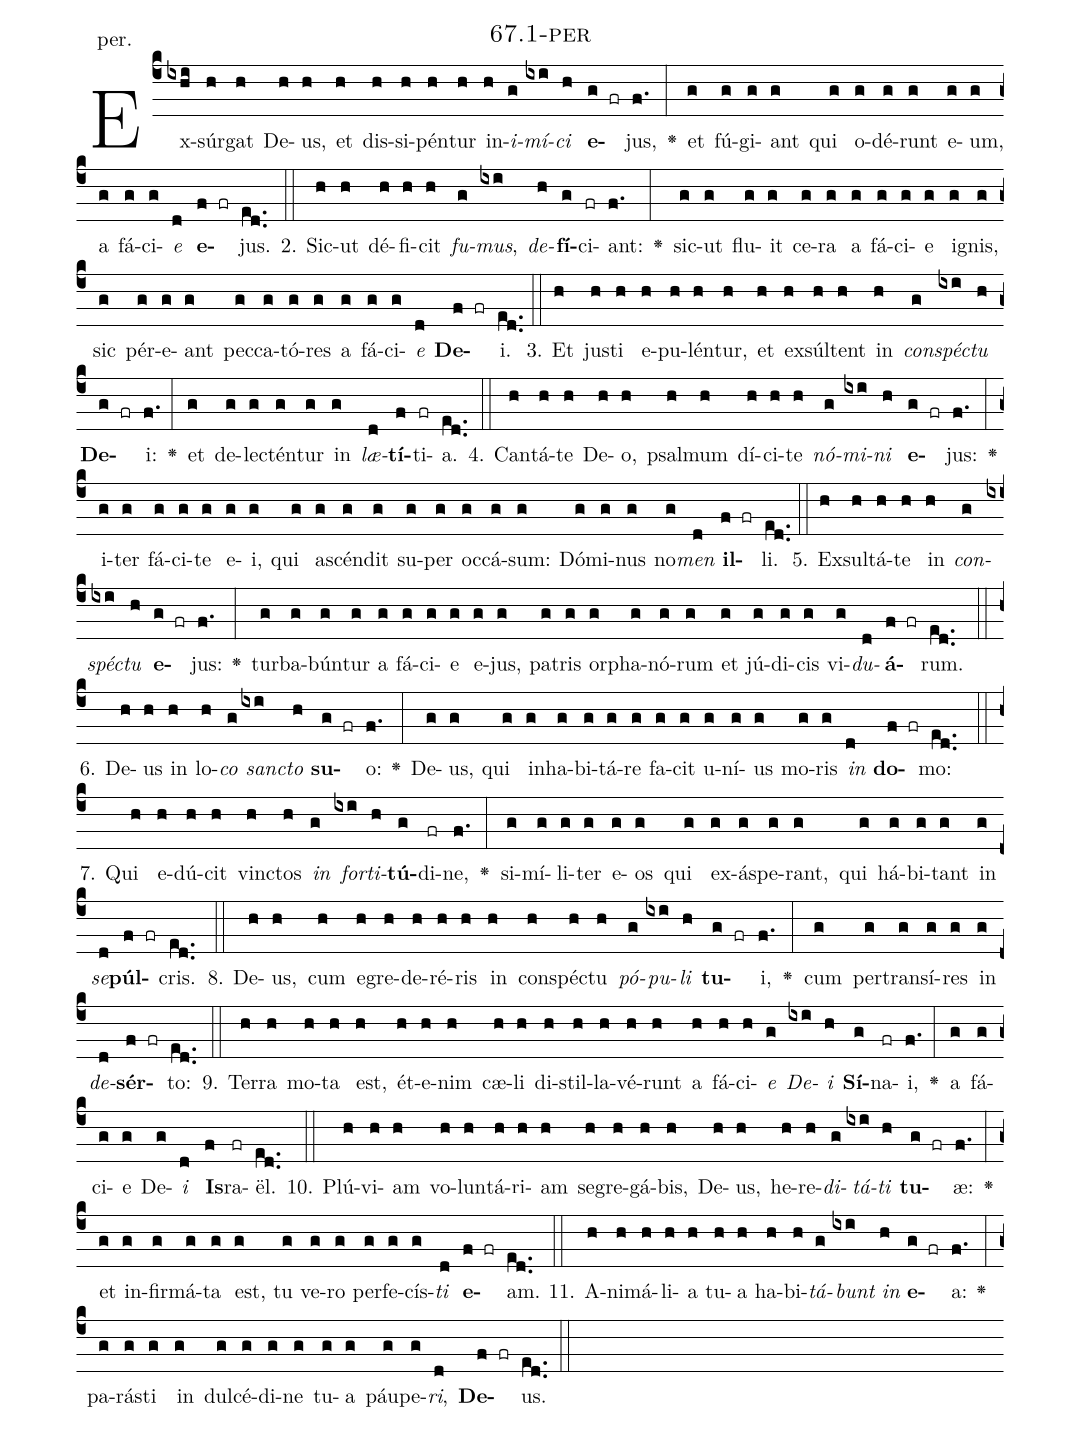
name: 67.1-per;
annotation: per.;
%%
(c4)Ex(ixhi)súr(h)gat(h) De(h)us,(h) et(h) dis(h)si(h)pén(h)tur(h) in(h)<i>i</i>(g)<i>mí</i>(ixi)<i>ci</i>(h) <b>e</b>(g fr)jus,(f.) <v>\greheightstar</v>(:) et(g) fú(g)gi(g)ant(g) qui(g) o(g)dé(g)runt(g) e(g)um,(g) a(g) fá(g)ci(g)<i>e</i>(d) <b>e</b>(f fr)jus.(ed..) (::)
2. Sic(h)ut(h) dé(h)fi(h)cit(h) <i>fu</i>(g)<i>mus</i>,(ixi) <i>de</i>(h)<b>fí</b>(g)ci(fr)ant:(f.) <v>\greheightstar</v>(:) sic(g)ut(g) flu(g)it(g) ce(g)ra(g) a(g) fá(g)ci(g)e(g) i(g)gnis,(g) sic(g) pér(g)e(g)ant(g) pec(g)ca(g)tó(g)res(g) a(g) fá(g)ci(g)<i>e</i>(d) <b>De</b>(f fr)i.(ed..) (::)
3. Et(h) jus(h)ti(h) e(h)pu(h)lén(h)tur,(h) et(h) ex(h)súl(h)tent(h) in(h) <i>con</i>(g)<i>spéc</i>(ixi)<i>tu</i>(h) <b>De</b>(g fr)i:(f.) <v>\greheightstar</v>(:) et(g) de(g)lec(g)tén(g)tur(g) in(g) <i>læ</i>(d)<b>tí</b>(f)ti(fr)a.(ed..) (::)
4. Can(h)tá(h)te(h) De(h)o,(h) psal(h)mum(h) dí(h)ci(h)te(h) <i>nó</i>(g)<i>mi</i>(ixi)<i>ni</i>(h) <b>e</b>(g fr)jus:(f.) <v>\greheightstar</v>(:) i(g)ter(g) fá(g)ci(g)te(g) e(g)i,(g) qui(g) a(g)scén(g)dit(g) su(g)per(g) oc(g)cá(g)sum:(g) Dó(g)mi(g)nus(g) no(g)<i>men</i>(d) <b>il</b>(f fr)li.(ed..) (::)
5. Ex(h)sul(h)tá(h)te(h) in(h) <i>con</i>(g)<i>spéc</i>(ixi)<i>tu</i>(h) <b>e</b>(g fr)jus:(f.) <v>\greheightstar</v>(:) tur(g)ba(g)bún(g)tur(g) a(g) fá(g)ci(g)e(g) e(g)jus,(g) pa(g)tris(g) or(g)pha(g)nó(g)rum(g) et(g) jú(g)di(g)cis(g) vi(g)<i>du</i>(d)<b>á</b>(f fr)rum.(ed..) (::)
6. De(h)us(h) in(h) lo(h)<i>co</i>(g) <i>sanc</i>(ixi)<i>to</i>(h) <b>su</b>(g fr)o:(f.) <v>\greheightstar</v>(:) De(g)us,(g) qui(g) in(g)ha(g)bi(g)tá(g)re(g) fa(g)cit(g) u(g)ní(g)us(g) mo(g)ris(g) <i>in</i>(d) <b>do</b>(f fr)mo:(ed..) (::)
7. Qui(h) e(h)dú(h)cit(h) vinc(h)tos(h) <i>in</i>(g) <i>for</i>(ixi)<i>ti</i>(h)<b>tú</b>(g)di(fr)ne,(f.) <v>\greheightstar</v>(:) si(g)mí(g)li(g)ter(g) e(g)os(g) qui(g) ex(g)ás(g)pe(g)rant,(g) qui(g) há(g)bi(g)tant(g) in(g) <i>se</i>(d)<b>púl</b>(f fr)cris.(ed..) (::)
8. De(h)us,(h) cum(h) e(h)gre(h)de(h)ré(h)ris(h) in(h) con(h)spéc(h)tu(h) <i>pó</i>(g)<i>pu</i>(ixi)<i>li</i>(h) <b>tu</b>(g fr)i,(f.) <v>\greheightstar</v>(:) cum(g) per(g)trans(g)í(g)res(g) in(g) <i>de</i>(d)<b>sér</b>(f fr)to:(ed..) (::)
9. Ter(h)ra(h) mo(h)ta(h) est,(h) ét(h)e(h)nim(h) cæ(h)li(h) di(h)stil(h)la(h)vé(h)runt(h) a(h) fá(h)ci(h)<i>e</i>(g) <i>De</i>(ixi)<i>i</i>(h) <b>Sí</b>(g)na(fr)i,(f.) <v>\greheightstar</v>(:) a(g) fá(g)ci(g)e(g) De(g)<i>i</i>(d) <b>Is</b>(f)ra(fr)ël.(ed..) (::)
10. Plú(h)vi(h)am(h) vo(h)lun(h)tá(h)ri(h)am(h) se(h)gre(h)gá(h)bis,(h) De(h)us,(h) he(h)re(h)<i>di</i>(g)<i>tá</i>(ixi)<i>ti</i>(h) <b>tu</b>(g fr)æ:(f.) <v>\greheightstar</v>(:) et(g) in(g)fir(g)má(g)ta(g) est,(g) tu(g) ve(g)ro(g) per(g)fe(g)cís(g)<i>ti</i>(d) <b>e</b>(f fr)am.(ed..) (::)
11. A(h)ni(h)má(h)li(h)a(h) tu(h)a(h) ha(h)bi(h)<i>tá</i>(g)<i>bunt</i>(ixi) <i>in</i>(h) <b>e</b>(g fr)a:(f.) <v>\greheightstar</v>(:) pa(g)rás(g)ti(g) in(g) dul(g)cé(g)di(g)ne(g) tu(g)a(g) páu(g)pe(g)<i>ri</i>,(d) <b>De</b>(f fr)us.(ed..) (::)
